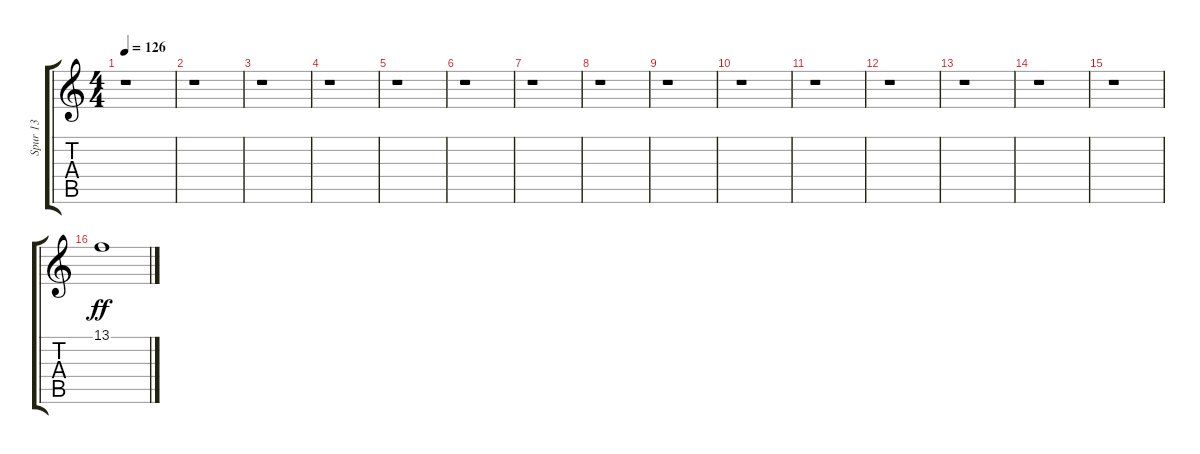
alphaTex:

\track ("Spur 13" "Spur 13") {instrument stringensemble2}
\staff {score tabs}
\tuning (E4 B3 G3 D3 A2 E2) {hide}
\ts (4 4)
\tempo 126
\clef g2
\ks c
r.1{dy ff} |
r.1 |
r.1 |
r.1 |
r.1 |
r.1 |
r.1 |
r.1 |
r.1 |
r.1 |
r.1 |
r.1 |
r.1 |
r.1 |
r.1 |
13.1.1
